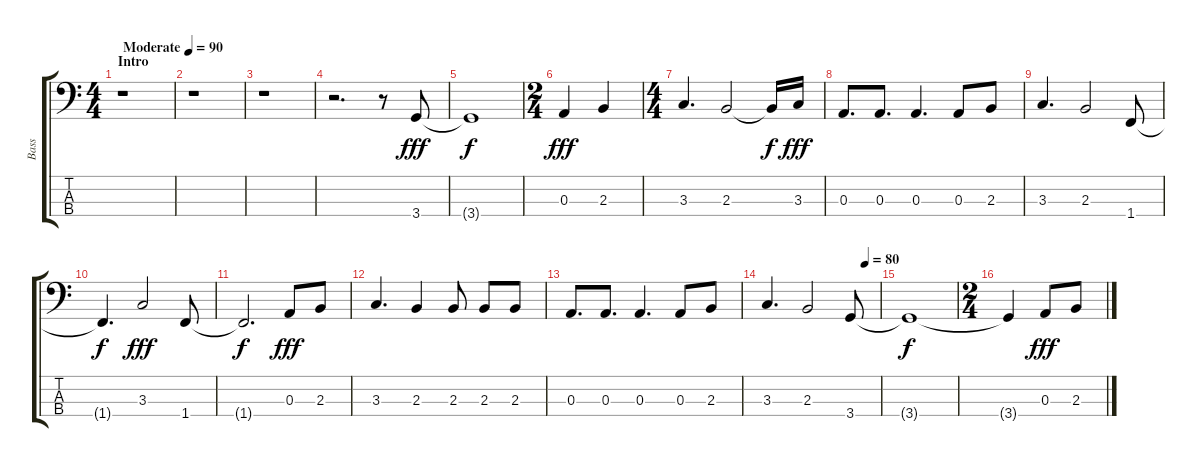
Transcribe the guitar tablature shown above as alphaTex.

\track ("Bass" "Bass") {instrument electricbassfinger}
\staff {score tabs}
\tuning (G2 D2 A1 E1) {hide}
\ts (4 4)
\section ("" "Intro")
\tempo (90 "Moderate")
\tempo 80
\tempo (90 "Moderate")
\clef f4
\ks c
r.1{dy fff instrument electricbassfinger} |
r.1 |
r.1 |
r.2{d} r.8 3.4.8 |
3.4{t}.1{dy f} |
\ts (2 4)
0.3.4{dy fff} 2.3.4 |
\ts (4 4)
3.3.4{d} 2.3.2 2.3{t}.16{dy f} 3.3.16{dy fff} |
0.3.8{d} 0.3.8{d} 0.3.4{d} 0.3.8 2.3.8 |
3.3.4{d} 2.3.2 1.4.8 |
1.4{t}.4{d dy f} 3.3.2{dy fff} 1.4.8 |
1.4{t}.2{d dy f} 0.3.8{dy fff} 2.3.8 |
3.3.4{d} 2.3.4 2.3.8 2.3.8 2.3.8 |
0.3.8{d} 0.3.8{d} 0.3.4{d} 0.3.8 2.3.8 |
\tempo (80 0.875)
3.3.4{d} 2.3.2 3.4.8 |
3.4{t}.1{dy f} |
\ts (2 4)
3.4{t}.4 0.3.8{dy fff} 2.3.8
